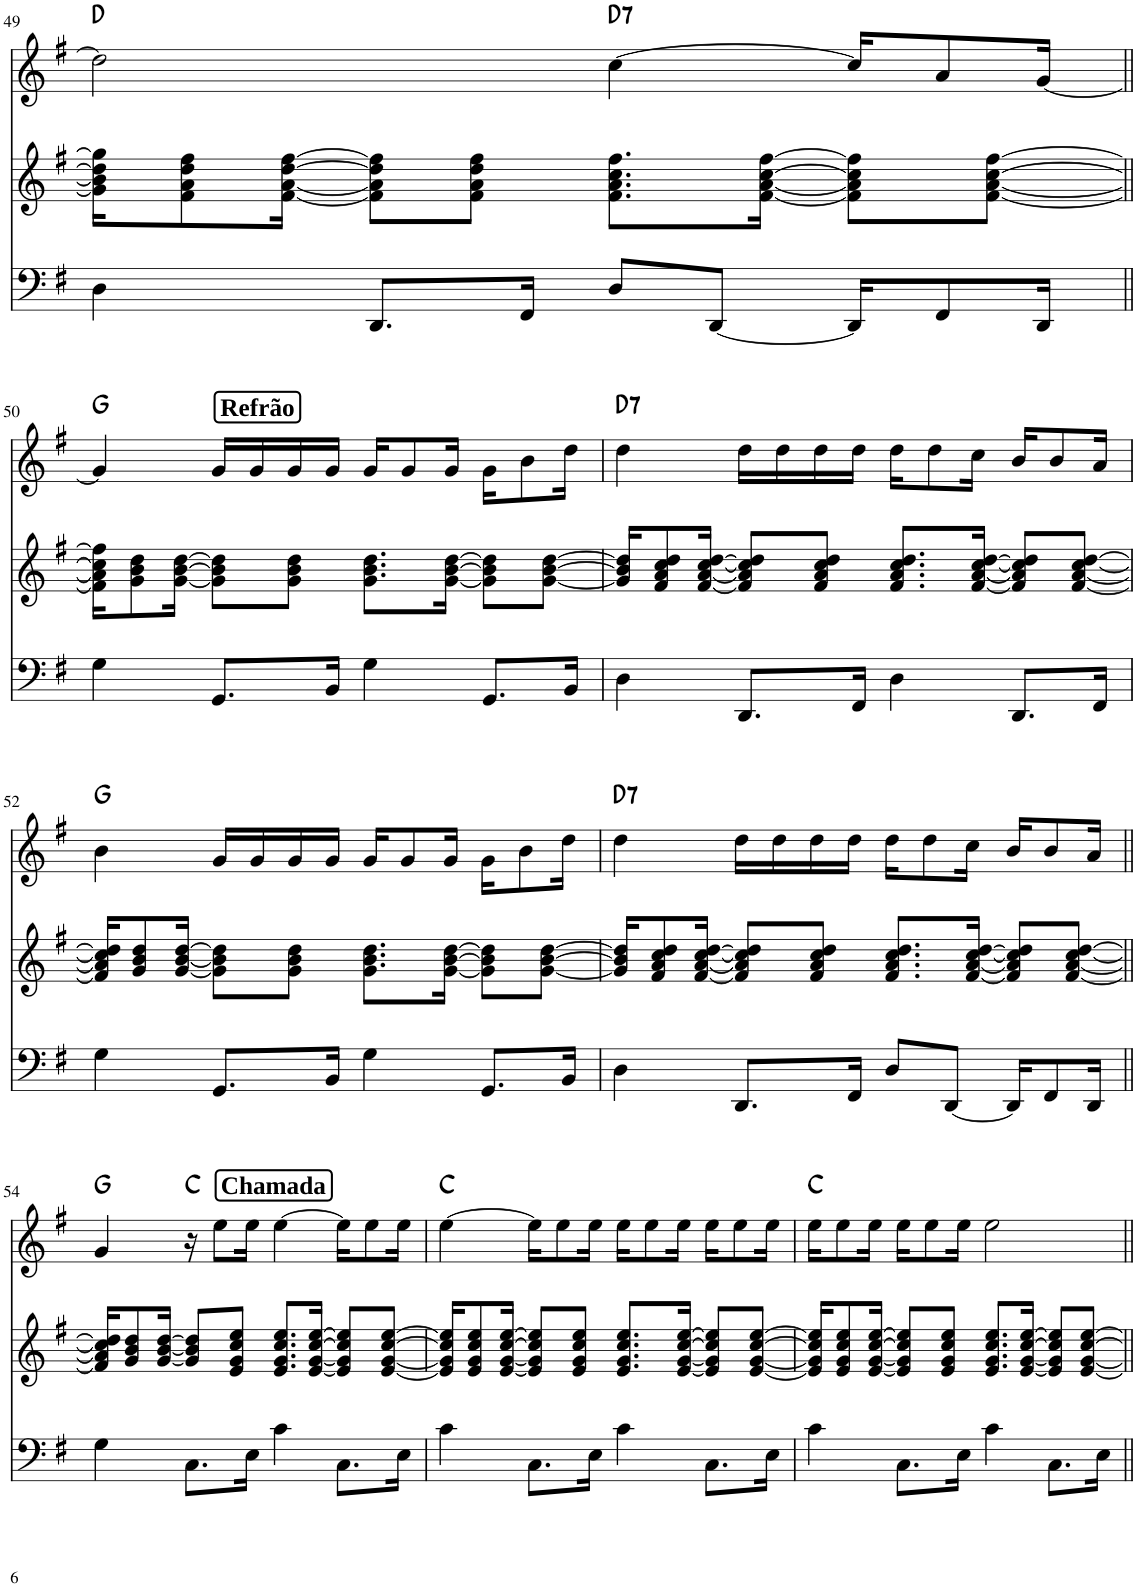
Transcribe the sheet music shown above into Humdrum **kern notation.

**kern	**kern	**kern	**harte
*part3	*part2	*part1	*part1
*staff3	*staff2	*staff1	*
*I"Baixo	*I"Harm.	*I"Mel.1	*
!!LO:PB:g=z
*clefF4	*clefG2	*clefG2	*
*k[f#]	*k[f#]	*k[f#]	*
*M4/4	*M4/4	*M4/4	*
=49	=49	=49	=49
4D\	16g\] 16b\] 16dd\] 16gg\]KL	2dd\]	D:maj
.	8f#\ 8a\ 8dd\ 8ff#\	.	.
.	[16f#\ [16a\ [16dd\ [16ff#\Jk	.	.
8.DD/L	8f#\] 8a\] 8dd\] 8ff#\]L	.	.
.	8f#\ 8a\ 8dd\ 8ff#\J	.	.
16FF#/Jk	.	.	.
!	!	!	!LO:H:kt=7
8D/L	8.f#\ 8.a\ 8.cc\ 8.ff#\L	[4cc\	D:7
[8DD/J	.	.	.
.	[16f#\ [16a\ [16cc\ [16ff#\Jk	.	.
16DD/KL]	8f#\] 8a\] 8cc\] 8ff#\]L	16cc/KL]	.
8FF#/	.	8a/	.
.	[8f#\ [8a\ [8cc\ [8ff#\J	.	.
16DD/Jk	.	[16g/Jk	.
!!LO:LB:g=z
!!LO:REH:place=s1:a:B:cj:fs=12:t=Refrão:qo=1
=50||	=50||	=50||	=50||
!	!	!	!LO:H:kt=N.C.
4G\	16f#\] 16a\] 16cc\] 16ff#\]KL	4g/]	N
.	8g\ 8b\ 8dd\	.	.
.	[16g\ [16b\ [16dd\Jk	.	.
8.GG/L	8g\] 8b\] 8dd\]L	16g/LL	.
.	.	16g/	.
.	8g\ 8b\ 8dd\J	16g/	.
16BB/Jk	.	16g/JJ	.
4G\	8.g\ 8.b\ 8.dd\L	16g/KL	.
.	.	8g/	.
.	[16g\ [16b\ [16dd\Jk	16g/Jk	.
8.GG/L	8g\] 8b\] 8dd\]L	16g\KL	.
.	.	8b\	.
.	[8g\ [8b\ [8dd\J	.	.
16BB/Jk	.	16dd\Jk	.
=51	=51	=51	=51
!	!	!	!LO:H:kt=7
4D\	16g/] 16b/] 16dd/]KL	4dd\	D:7
.	8f#/ 8a/ 8cc/ 8dd/	.	.
.	[16f#/ [16a/ [16cc/ [16dd/Jk	.	.
8.DD/L	8f#/] 8a/] 8cc/] 8dd/]L	16dd\LL	.
.	.	16dd\	.
.	8f#/ 8a/ 8cc/ 8dd/J	16dd\	.
16FF#/Jk	.	16dd\JJ	.
4D\	8.f#/ 8.a/ 8.cc/ 8.dd/L	16dd\KL	.
.	.	8dd\	.
.	[16f#/ [16a/ [16cc/ [16dd/Jk	16cc\Jk	.
8.DD/L	8f#/] 8a/] 8cc/] 8dd/]L	16b/KL	.
.	.	8b/	.
.	[8f#/ [8a/ [8cc/ [8dd/J	.	.
16FF#/Jk	.	16a/Jk	.
!!LO:LB:g=z
=52	=52	=52	=52
!	!	!	!LO:H:kt=N.C.
4G\	16f#/] 16a/] 16cc/] 16dd/]KL	4b\	N
.	8g/ 8b/ 8dd/	.	.
.	[16g/ [16b/ [16dd/Jk	.	.
8.GG/L	8g\] 8b\] 8dd\]L	16g/LL	.
.	.	16g/	.
.	8g\ 8b\ 8dd\J	16g/	.
16BB/Jk	.	16g/JJ	.
4G\	8.g\ 8.b\ 8.dd\L	16g/KL	.
.	.	8g/	.
.	[16g\ [16b\ [16dd\Jk	16g/Jk	.
8.GG/L	8g\] 8b\] 8dd\]L	16g\KL	.
.	.	8b\	.
.	[8g\ [8b\ [8dd\J	.	.
16BB/Jk	.	16dd\Jk	.
=53	=53	=53	=53
!	!	!	!LO:H:kt=7
4D\	16g/] 16b/] 16dd/]KL	4dd\	D:7
.	8f#/ 8a/ 8cc/ 8dd/	.	.
.	[16f#/ [16a/ [16cc/ [16dd/Jk	.	.
8.DD/L	8f#/] 8a/] 8cc/] 8dd/]L	16dd\LL	.
.	.	16dd\	.
.	8f#/ 8a/ 8cc/ 8dd/J	16dd\	.
16FF#/Jk	.	16dd\JJ	.
8D/L	8.f#/ 8.a/ 8.cc/ 8.dd/L	16dd\KL	.
.	.	8dd\	.
[8DD/J	.	.	.
.	[16f#/ [16a/ [16cc/ [16dd/Jk	16cc\Jk	.
16DD/KL]	8f#/] 8a/] 8cc/] 8dd/]L	16b/KL	.
8FF#/	.	8b/	.
.	[8f#/ [8a/ [8cc/ [8dd/J	.	.
16DD/Jk	.	16a/Jk	.
!!LO:LB:g=z
!!LO:REH:place=s1:a:B:cj:fs=12:t=Chamada:qo=1.25
=54||	=54||	=54||	=54||
4G\	16f#/] 16a/] 16cc/] 16dd/]KL	4g/	G:maj
.	8g/ 8b/ 8dd/	.	.
.	[16g/ [16b/ [16dd/Jk	.	.
8.C\L	8g/] 8b/] 8dd/]L	16r	C:maj
.	.	8ee\L	.
.	8e/ 8g/ 8cc/ 8ee/J	.	.
16E\Jk	.	16ee\Jk	.
4c\	8.e/ 8.g/ 8.cc/ 8.ee/L	[4ee\	.
.	[16e/ [16g/ [16cc/ [16ee/Jk	.	.
8.C\L	8e/] 8g/] 8cc/] 8ee/]L	16ee\KL]	.
.	.	8ee\	.
.	[8e/ [8g/ [8cc/ [8ee/J	.	.
16E\Jk	.	16ee\Jk	.
=55	=55	=55	=55
!	!	!	!LO:H:kt=N.C.
4c\	16e/] 16g/] 16cc/] 16ee/]KL	[4ee\	N
.	8e/ 8g/ 8cc/ 8ee/	.	.
.	[16e/ [16g/ [16cc/ [16ee/Jk	.	.
8.C\L	8e/] 8g/] 8cc/] 8ee/]L	16ee\KL]	.
.	.	8ee\	.
.	8e/ 8g/ 8cc/ 8ee/J	.	.
16E\Jk	.	16ee\Jk	.
4c\	8.e/ 8.g/ 8.cc/ 8.ee/L	16ee\KL	.
.	.	8ee\	.
.	[16e/ [16g/ [16cc/ [16ee/Jk	16ee\Jk	.
8.C\L	8e/] 8g/] 8cc/] 8ee/]L	16ee\KL	.
.	.	8ee\	.
.	[8e/ [8g/ [8cc/ [8ee/J	.	.
16E\Jk	.	16ee\Jk	.
=56	=56	=56	=56
!	!	!	!LO:H:kt=N.C.
4c\	16e/] 16g/] 16cc/] 16ee/]KL	16ee\KL	N
.	8e/ 8g/ 8cc/ 8ee/	8ee\	.
.	[16e/ [16g/ [16cc/ [16ee/Jk	16ee\Jk	.
8.C\L	8e/] 8g/] 8cc/] 8ee/]L	16ee\KL	.
.	.	8ee\	.
.	8e/ 8g/ 8cc/ 8ee/J	.	.
16E\Jk	.	16ee\Jk	.
4c\	8.e/ 8.g/ 8.cc/ 8.ee/L	2ee\	.
.	[16e/ [16g/ [16cc/ [16ee/Jk	.	.
8.C\L	8e/] 8g/] 8cc/] 8ee/]L	.	.
.	[8e/ [8g/ [8cc/ [8ee/J	.	.
16E\Jk	.	.	.
=||	=||	=||	=||
*-	*-	*-	*-
